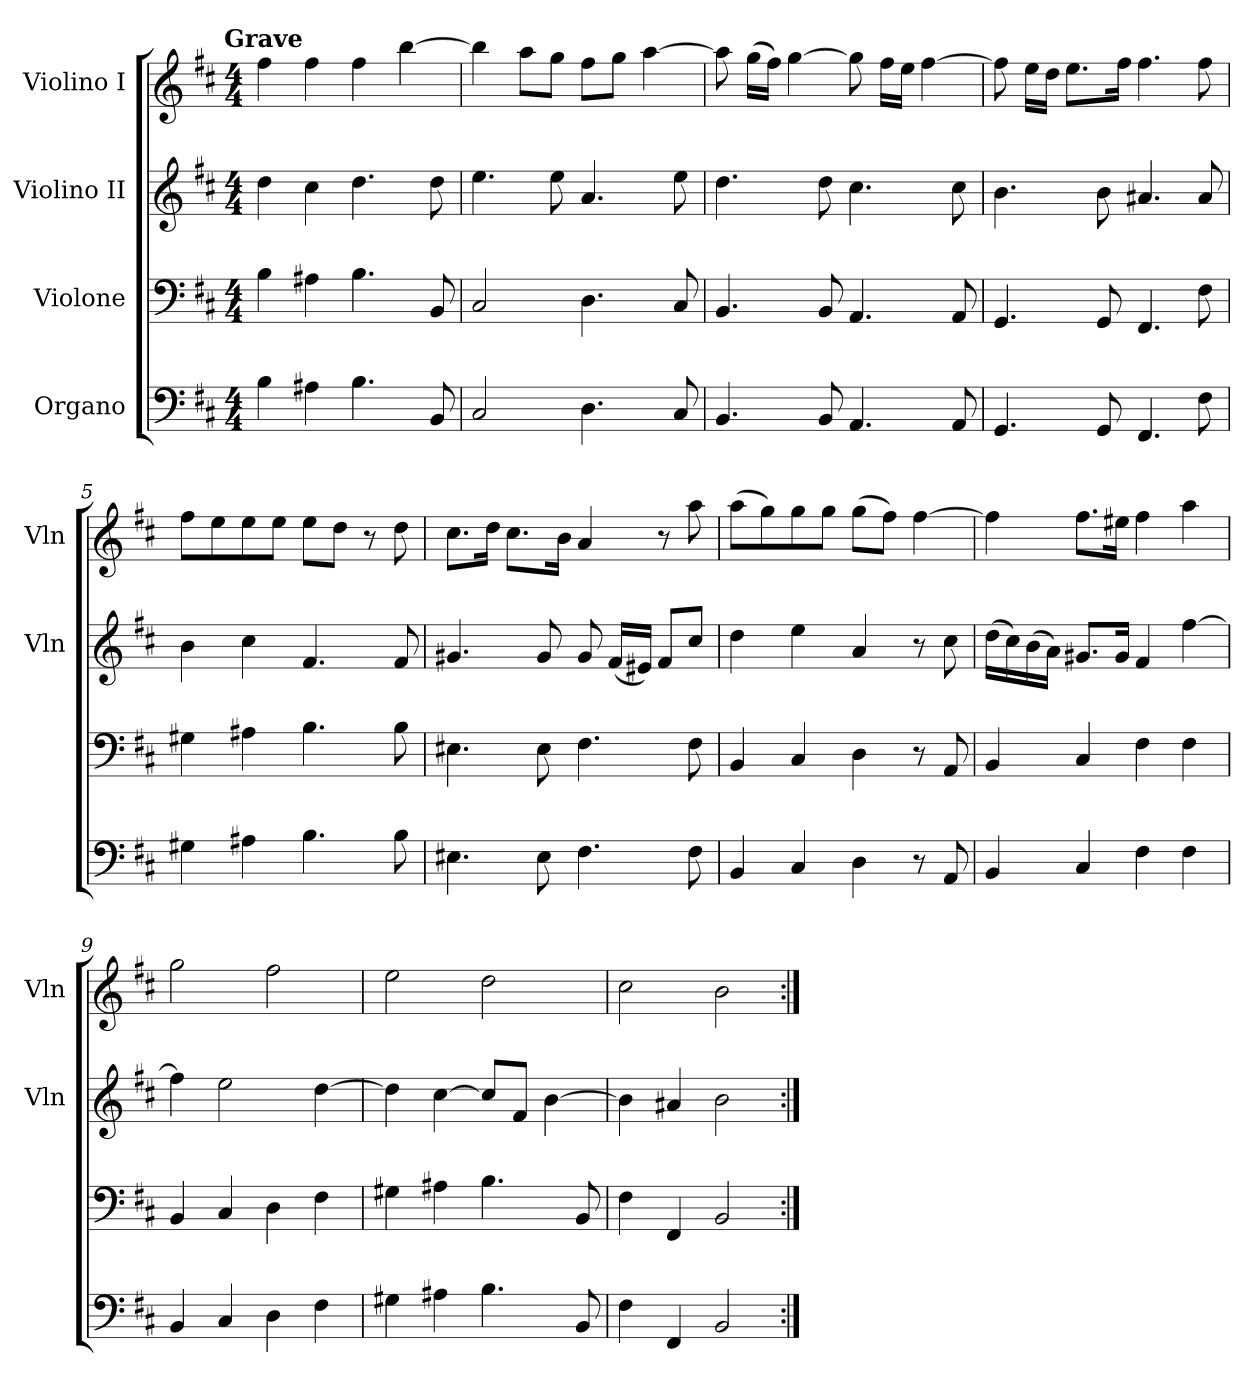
**kern	**kern	**kern	**kern
*part4	*part3	*part2	*part1
*staff4	*staff3	*staff2	*staff1
*I"Organo	*I"Violone	*I"Violino II	*I"Violino I
*	*	*I'Vln	*I'Vln
*clefF4	*clefF4	*clefG2	*clefG2
*k[f#c#]	*k[f#c#]	*k[f#c#]	*k[f#c#]
!!LO:TX:omd:t=Grave
*M4/4	*M4/4	*M4/4	*M4/4
*MM40	*MM40	*MM40	*MM40
=1	=1	=1	=1
4B	4B	4dd	4ff#
4A#X	4A#X	4cc#	4ff#
4.B	4.B	4.dd	4ff#
.	.	.	[4bb
8BB	8BB	8dd	.
=2	=2	=2	=2
2C#	2C#	4.ee	4bb]
.	.	.	8aaL
.	.	8ee	8ggJ
4.D	4.D	4.a	8ff#L
.	.	.	8ggJ
.	.	.	[4aa
8C#	8C#	8ee	.
=3	=3	=3	=3
4.BB	4.BB	4.dd	8aa]
.	.	.	(16ggLL
.	.	.	16ff#JJ)
.	.	.	[4gg
8BB	8BB	8dd	.
4.AA	4.AA	4.cc#	8gg]
.	.	.	16ff#LL
.	.	.	16eeJJ
.	.	.	[4ff#
8AA	8AA	8cc#	.
=4	=4	=4	=4
4.GG	4.GG	4.b	8ff#]
.	.	.	16eeLL
.	.	.	16ddJJ
.	.	.	8.eeL
8GG	8GG	8b	.
.	.	.	16ff#Jk
4.FF#	4.FF#	4.a#X	4.ff#
8F#	8F#	8a#	8ff#
=5	=5	=5	=5
4G#X	4G#X	4b	8ff#L
.	.	.	8ee
4A#X	4A#X	4cc#	8ee
.	.	.	8eeJ
4.B	4.B	4.f#	8eeL
.	.	.	8ddJ
.	.	.	8r
8B	8B	8f#	8dd
=6	=6	=6	=6
4.E#X	4.E#X	4.g#X	8.cc#L
.	.	.	16ddJk
.	.	.	8.cc#L
8E#	8E#	8g#	.
.	.	.	16bJk
4.F#	4.F#	8g#	4a
.	.	(16f#LL	.
.	.	16e#XJJ)	.
.	.	8f#L	8r
8F#	8F#	8cc#J	8aa
=7	=7	=7	=7
4BB	4BB	4dd	(8aaL
.	.	.	8gg)
4C#	4C#	4ee	8gg
.	.	.	8ggJ
4D	4D	4a	(8ggL
.	.	.	8ff#J)
8r	8r	8r	[4ff#
8AA	8AA	8cc#	.
=8	=8	=8	=8
4BB	4BB	(16ddLL	4ff#]
.	.	16cc#)	.
.	.	(16b	.
.	.	16aJJ)	.
4C#	4C#	8.g#XL	8.ff#L
.	.	16g#Jk	16ee#XJk
4F#	4F#	4f#	4ff#
4F#	4F#	[4ff#	4aa
=9	=9	=9	=9
4BB	4BB	4ff#]	2gg
4C#	4C#	2ee	.
4D	4D	.	2ff#
4F#	4F#	[4dd	.
=10	=10	=10	=10
4G#X	4G#X	4dd]	2ee
4A#X	4A#X	[4cc#	.
4.B	4.B	8cc#L]	2dd
.	.	8f#J	.
.	.	[4b	.
8BB	8BB	.	.
=11	=11	=11	=11
4F#	4F#	4b]	2cc#
4FF#	4FF#	4a#X	.
2BB	2BB	2b	2b
=:|!	=:|!	=:|!	=:|!
*-	*-	*-	*-
